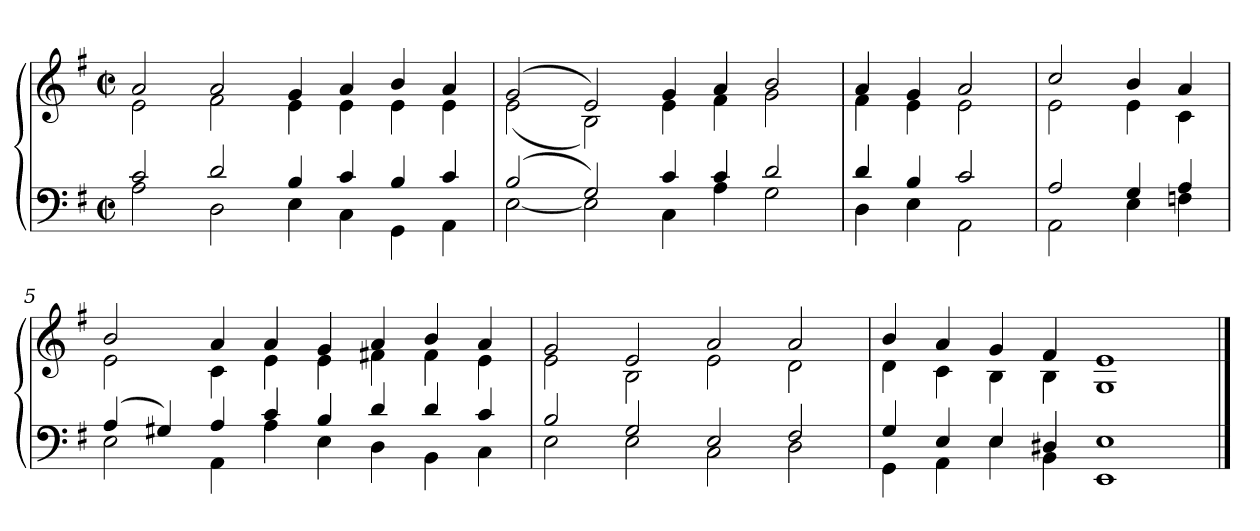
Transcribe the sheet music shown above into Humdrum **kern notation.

**kern	**kern
*part1	*part1
*staff2	*staff1
*clefF4	*clefG2
*k[f#]	*k[f#]
*e:	*e:
*M2/2	*M2/2
*met(c|)	*met(c|)
=1	=1
*^	*^
2c	2A	2a	2e
2d	2D	2a	2f#
4B	4E	4g	4e
4c	4C	4a	4e
4B	4GG	4b	4e
4c	4AA	4a	4e
=2	=2	=2	=2
(2B	[2E	(2g	(2e
2G)	2E]	2e)	2B)
4c	4C	4g	4e
4c	4A	4a	4f#
2d	2G	2b	2g
=3	=3	=3	=3
4d	4D	4a	4f#
4B	4E	4g	4e
2c	2AA	2a	2e
=4	=4	=4	=4
2A	2AA	2cc	2e
4G	4E	4b	4e
4A	4Fn	4a	4c
=5	=5	=5	=5
(4A	2E	2b	2e
4G#X)	.	.	.
4A	4AA	4a	4c
4c	4A	4a	4e
4B	4E	4g	4e
4d	4D	4a	4f#X
4d	4BB	4b	4f#
4c	4C	4a	4e
=6	=6	=6	=6
2B	2E	2g	2e
2G	2E	2e	2B
2E	2C	2a	2e
2F#	2D	2a	2d
=7	=7	=7	=7
4G	4GG	4b	4d
4E	4AA	4a	4c
4E	4E	4g	4B
4D#X	4BB	4f#	4B
1E	1EE	1e	1G
*v	*v	*	*
*	*v	*v
==	==
*-	*-
